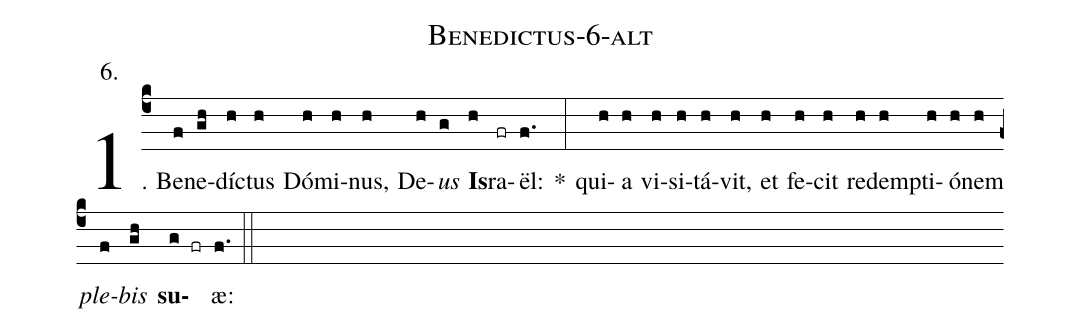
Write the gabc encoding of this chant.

name: Benedictus-6-alt;
annotation: 6.;
%%
(c4)1. Be(f)ne(gh)díc(h)tus(h) Dó(h)mi(h)nus,(h) De(h)<i>us</i>(g) <b>Is</b>(h)ra(fr)ël:(f.) *(:) qui(h)a(h) vi(h)si(h)tá(h)vit,(h) et(h) fe(h)cit(h) red(h)emp(h)ti(h)ó(h)nem(h) <i>ple</i>(f)<i>bis</i>(gh) <b>su</b>(g fr)æ:(f.) (::)
